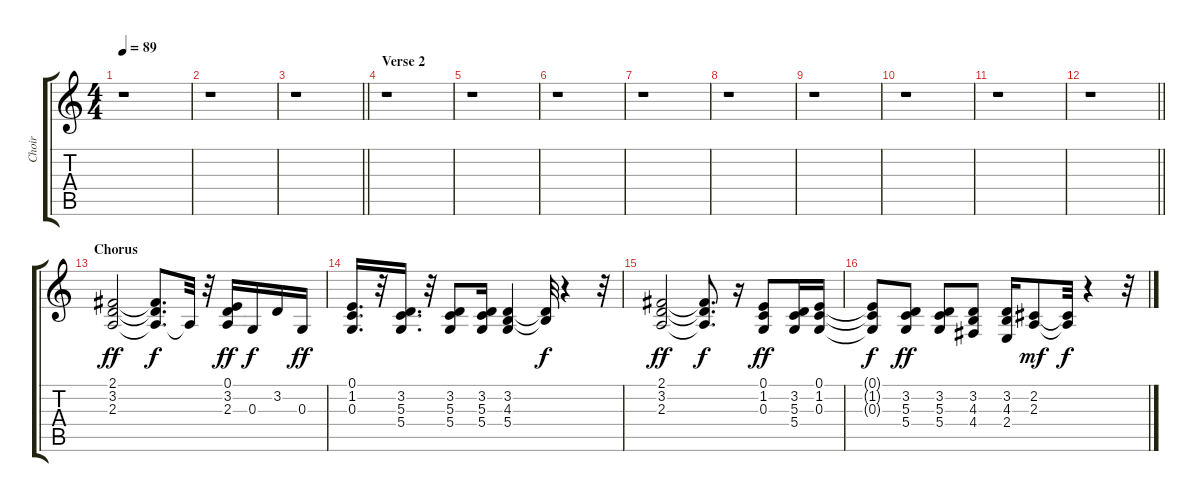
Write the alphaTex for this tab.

\track ("Choir" "Choir") {instrument choiraahs}
\staff {score tabs}
\tuning (E4 B3 G3 D3 A2 E2) {hide}
\ts (4 4)
\tempo 89
\clef g2
\ks c
r.1{dy ff} |
r.1 |
\barLineRight lightlight
r.1 |
\section ("" "Verse 2")
r.1 |
r.1 |
r.1 |
r.1 |
r.1 |
r.1 |
r.1 |
r.1 |
\barLineRight lightlight
r.1 |
\section ("" "Chorus")
(2.1 3.2 2.3).2 (2.1{t} 3.2{t} 2.3{t}).8{d dy f} 2.3{t}.32 r.32 (0.1 3.2 2.3).16{dy ff} 0.3.16{dy f} 3.2.16 0.3.16{dy ff} |
(0.1 1.2 0.3).16{d} r.32 (3.2 5.3 5.4).16{d} r.32 (3.2 5.3 5.4).8 (3.2 5.3 5.4).16 (3.2 4.3 5.4).4 (3.2{t} 4.3{t}).32{dy f} r.4 r.32 |
(2.1 3.2 2.3).2{dy ff} (2.1{t} 3.2{t} 2.3{t}).8{d dy f} r.16 (0.1 1.2 0.3).8{dy ff} (3.2 5.3 5.4).16 (0.1 1.2 0.3).16 |
(0.1{t} 1.2{t} 0.3{t}).8{dy f} (3.2 5.3 5.4).8{dy ff} (3.2 5.3 5.4).8 (3.2 4.3 4.4).8 (3.2 4.3 2.4).16 (2.2 2.3).8{dy mf} (2.2{t} 2.3{t}).32{dy f} r.4 r.32
